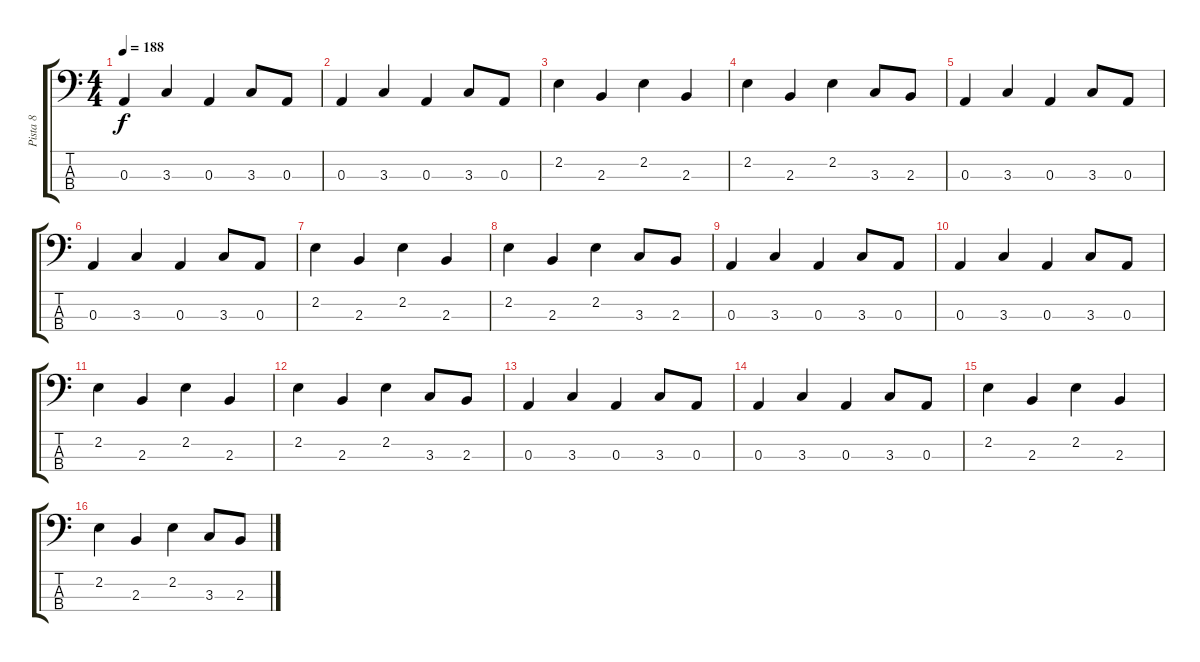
\track ("Pista 8" "Pista 8") {instrument electricbassfinger}
\staff {score tabs}
\tuning (G2 D2 A1 E1) {hide}
\ts (4 4)
\tempo 188
\clef f4
\ks c
0.3.4{dy f} 3.3.4 0.3.4 3.3.8 0.3.8 |
0.3.4 3.3.4 0.3.4 3.3.8 0.3.8 |
2.2.4 2.3.4 2.2.4 2.3.4 |
2.2.4 2.3.4 2.2.4 3.3.8 2.3.8 |
0.3.4 3.3.4 0.3.4 3.3.8 0.3.8 |
0.3.4 3.3.4 0.3.4 3.3.8 0.3.8 |
2.2.4 2.3.4 2.2.4 2.3.4 |
2.2.4 2.3.4 2.2.4 3.3.8 2.3.8 |
0.3.4 3.3.4 0.3.4 3.3.8 0.3.8 |
0.3.4 3.3.4 0.3.4 3.3.8 0.3.8 |
2.2.4 2.3.4 2.2.4 2.3.4 |
2.2.4 2.3.4 2.2.4 3.3.8 2.3.8 |
0.3.4 3.3.4 0.3.4 3.3.8 0.3.8 |
0.3.4 3.3.4 0.3.4 3.3.8 0.3.8 |
2.2.4 2.3.4 2.2.4 2.3.4 |
2.2.4 2.3.4 2.2.4 3.3.8 2.3.8
